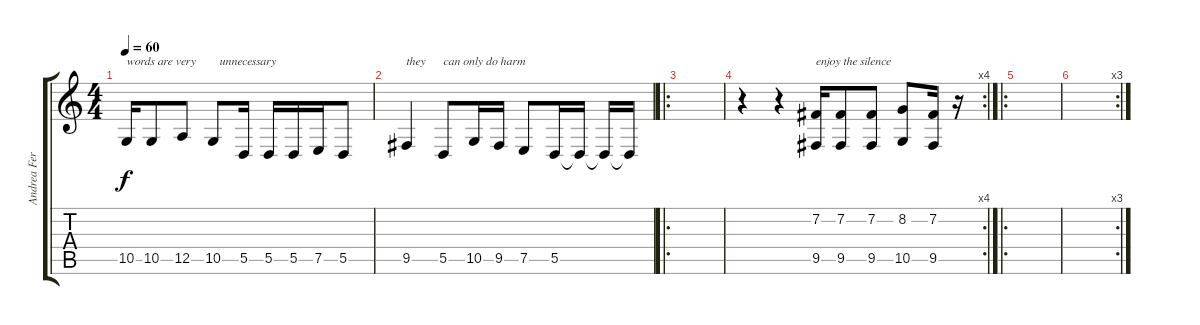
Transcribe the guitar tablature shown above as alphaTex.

\track ("Andrea Ferro" "Andrea Fer") {instrument lead6voice}
\staff {score tabs}
\tuning (E4 B3 G3 D3 A2 D2) {hide}
\ts (4 4)
\tempo 60
\clef g2
\ks c
10.5.16{txt "words are very        unnecessary" dy f} 10.5.8 12.5.8 10.5.8 5.5.16 5.5.16 5.5.16 7.5.16 5.5.8 |
9.5.4{txt "they      can only do harm"} 5.5.8 10.5.16 9.5.16 7.5.8 5.5.16 5.5{t}.16 5.5{t}.16 5.5{t}.16 |
\ro
|
\rc 4
r.4 r.4 (7.2 9.5).16{txt "enjoy the silence"} (7.2 9.5).8 (7.2 9.5).8 (8.2 10.5).8 (7.2 9.5).16 r.16 |
\ro
|
\rc 3
